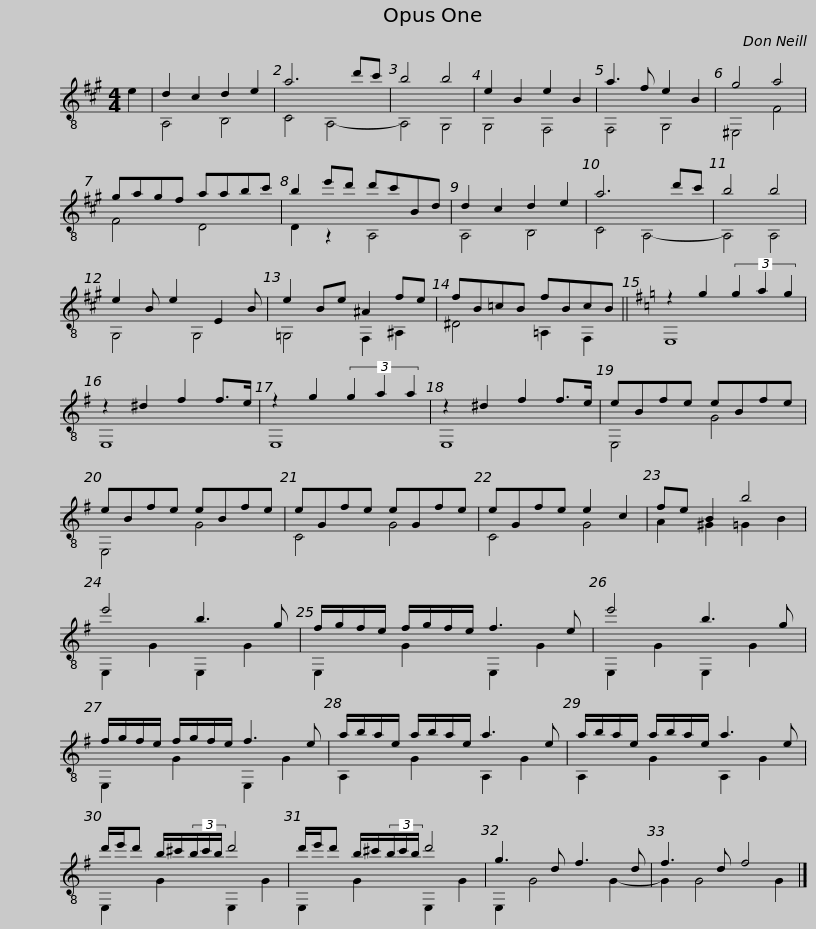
X:1
%%score ( 1 2 )
L:1/8
M:4/4
I:linebreak $
K:A
V:1 treble-8
V:2 treble-8
V:1
 e2 | d2 c2 d2 e2 | a6 d'c' | b4 b4 |$ e2 B2 e2 B2 | %5
 a3 f e2 B2 | g4 a4 |$ gagf aabc' | b2 e'd' d'c'Bd | d2 c2 d2 e2 | %10
 a6 d'c' |$ b4 b4 | e2 B e2 E2 B | e2 Be ^A2 fe | fB=cB fBcB ||$ %15
[K:G] z2 g2 (3g2 a2 g2 | z2 ^d2 f2 f>e | z2 g2 (3g2 a2 a2 | z2 ^d2 f2 f>e |$ eBfe eBfe | %20
 eBfe eBfe | eGfe eGfe | eGfe e2 c2 |$ fe B2 b4 | e'4 b3 g | %25
 f/g/f/e/ f/g/f/e/ f3 e | e'4 b3 g |$ f/g/f/e/ f/g/f/e/ f3 e | a/b/a/e/ a/b/a/e/ a3 e | a/b/a/e/ a/b/a/e/ a3 e |$ %30
 d'/e'/d' b/^c'/(3b/c'/b/ d'4 |$ d'/e'/d' b/^c'/(3b/c'/b/ d'4 | g3 d f3 d | f3 d f4 |] %34
V:2
 x2 | A,4 B,4 | C4 A,4- | A,4 G,4 |$ G,4 F,4 | %5
 F,4 G,4 | ^E,4 F4 |$ F4 D4 | D2 z2 A,4 | A,4 B,4 | %10
 C4 A,4- |$ A,4 A,4 | G,4 G,4 | =G,4 F,2 ^A,2 | ^D4 =A,2 F,2 ||$ %15
[K:G] E,8 | E,8 | E,8 | E,8 |$ E,4 G4 | %20
 E,4 G4 | C4 G4 | C4 G4 |$ A2 ^G2 =G2 B2 | E,2 G2 E,2 G2 | %25
 E,2 G2 E,2 G2 | E,2 G2 E,2 G2 |$ E,2 G2 E,2 G2 | A,2 G2 A,2 G2 | A,2 G2 A,2 G2 |$ %30
 E,2 G2 E,2 G2 |$ E,2 G2 E,2 G2 | E,2 G4 G2- | G2 G4 G2 |] %34
